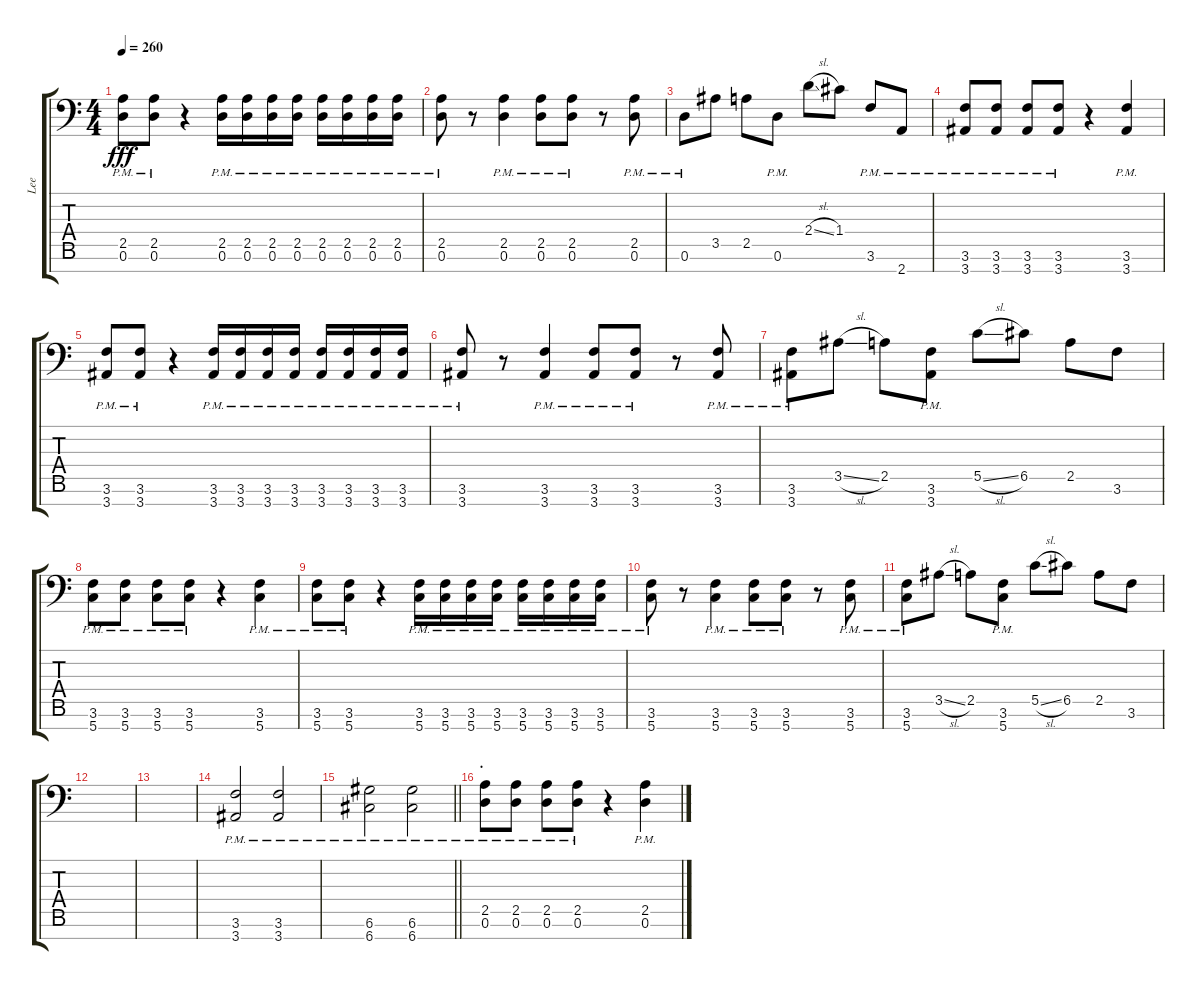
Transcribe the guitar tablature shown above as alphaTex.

\track ("Lee" "Lee") {instrument distortionguitar}
\staff {score tabs}
\tuning (D4 A3 F3 C3 G2 D2 G1) {hide}
\ts (4 4)
\tempo 260
\clef f4
\ks c
(2.5{pm} 0.6{pm}).8{dy fff} (2.5{pm} 0.6{pm}).8 r.4 (2.5{pm} 0.6{pm}).16 (2.5{pm} 0.6{pm}).16 (2.5{pm} 0.6{pm}).16 (2.5{pm} 0.6{pm}).16 (2.5{pm} 0.6{pm}).16 (2.5{pm} 0.6{pm}).16 (2.5{pm} 0.6{pm}).16 (2.5{pm} 0.6{pm}).16 |
(2.5{pm} 0.6{pm}).8 r.8 (2.5{pm} 0.6{pm}).4 (2.5{pm} 0.6{pm}).8 (2.5{pm} 0.6{pm}).8 r.8 (2.5{pm} 0.6{pm}).8 |
0.6{pm}.8 3.5.8 2.5.8 0.6{pm}.8 2.4{sl}.8 1.4.8 3.6{pm}.8 2.7{pm}.8 |
(3.6{pm} 3.7{pm}).8 (3.6{pm} 3.7{pm}).8 (3.6{pm} 3.7{pm}).8 (3.6{pm} 3.7{pm}).8 r.4 (3.6{pm} 3.7{pm}).4 |
(3.6{pm} 3.7{pm}).8 (3.6{pm} 3.7{pm}).8 r.4 (3.6{pm} 3.7{pm}).16 (3.6{pm} 3.7{pm}).16 (3.6{pm} 3.7{pm}).16 (3.6{pm} 3.7{pm}).16 (3.6{pm} 3.7{pm}).16 (3.6{pm} 3.7{pm}).16 (3.6{pm} 3.7{pm}).16 (3.6{pm} 3.7{pm}).16 |
(3.6{pm} 3.7{pm}).8 r.8 (3.6{pm} 3.7{pm}).4 (3.6{pm} 3.7{pm}).8 (3.6{pm} 3.7{pm}).8 r.8 (3.6{pm} 3.7{pm}).8 |
(3.6{pm} 3.7{pm}).8 3.5{sl}.8 2.5.8 (3.6{pm} 3.7{pm}).8 5.5{sl}.8 6.5.8 2.5.8 3.6.8 |
(3.6{pm} 5.7{pm}).8 (3.6{pm} 5.7{pm}).8 (3.6{pm} 5.7{pm}).8 (3.6{pm} 5.7{pm}).8 r.4 (3.6{pm} 5.7{pm}).4 |
(3.6{pm} 5.7{pm}).8 (3.6{pm} 5.7{pm}).8 r.4 (3.6{pm} 5.7{pm}).16 (3.6{pm} 5.7{pm}).16 (3.6{pm} 5.7{pm}).16 (3.6{pm} 5.7{pm}).16 (3.6{pm} 5.7{pm}).16 (3.6{pm} 5.7{pm}).16 (3.6{pm} 5.7{pm}).16 (3.6{pm} 5.7{pm}).16 |
(3.6{pm} 5.7{pm}).8 r.8 (3.6{pm} 5.7{pm}).4 (3.6{pm} 5.7{pm}).8 (3.6{pm} 5.7{pm}).8 r.8 (3.6{pm} 5.7{pm}).8 |
(3.6{pm} 5.7{pm}).8 3.5{sl}.8 2.5.8 (3.6{pm} 5.7{pm}).8 5.5{sl}.8 6.5.8 2.5.8 3.6.8 |
|
|
(3.6{pm} 3.7{pm}).2 (3.6{pm} 3.7{pm}).2 |
\barLineRight lightlight
(6.6{pm} 6.7{pm}).2 (6.6{pm} 6.7{pm}).2 |
\section ("" ".")
(2.5{pm} 0.6{pm}).8 (2.5{pm} 0.6{pm}).8 (2.5{pm} 0.6{pm}).8 (2.5{pm} 0.6{pm}).8 r.4 (2.5{pm} 0.6{pm}).4
